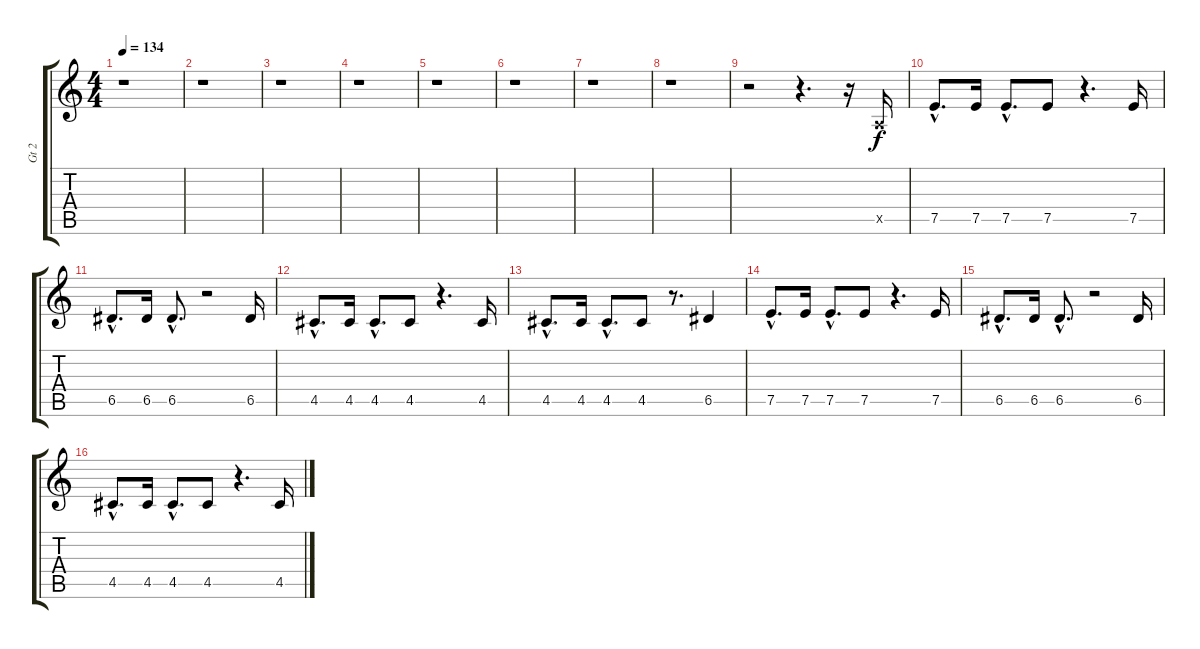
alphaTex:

\track ("Gt 2" "Gt 2") {instrument electricguitarjazz}
\staff {score tabs}
\tuning (E4 B3 G3 D3 A2 E2) {hide}
\ts (4 4)
\tempo 134
\clef g2
\ks c
r.1{dy f instrument electricguitarjazz} |
r.1 |
r.1 |
r.1 |
r.1 |
r.1 |
r.1 |
r.1 |
r.2 r.4{d} r.16 0.5{x}.16 |
7.5{hac}.8{d} 7.5.16 7.5{hac}.8{d} 7.5.8 r.4{d} 7.5.16 |
6.5{hac}.8{d} 6.5.16 6.5{hac}.8{d} r.2 6.5.16 |
4.5{hac}.8{d} 4.5.16 4.5{hac}.8{d} 4.5.8 r.4{d} 4.5.16 |
4.5{hac}.8{d} 4.5.16 4.5{hac}.8{d} 4.5.8 r.8{d} 6.5.4 |
7.5{hac}.8{d} 7.5.16 7.5{hac}.8{d} 7.5.8 r.4{d} 7.5.16 |
6.5{hac}.8{d} 6.5.16 6.5{hac}.8{d} r.2 6.5.16 |
4.5{hac}.8{d} 4.5.16 4.5{hac}.8{d} 4.5.8 r.4{d} 4.5.16
